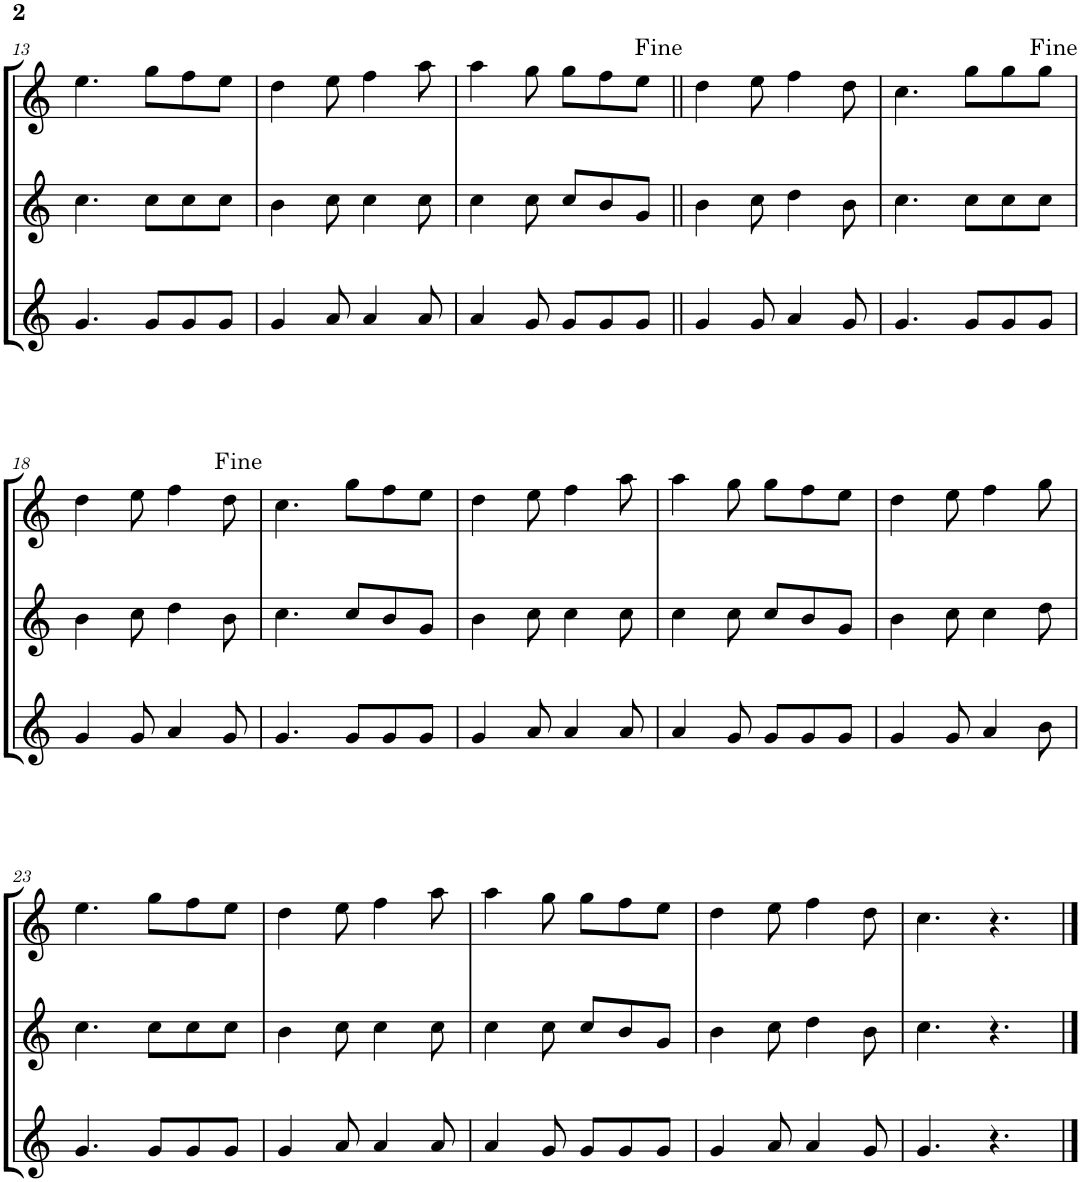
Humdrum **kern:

**kern	**kern	**kern
*part3	*part2	*part1
*staff3	*staff2	*staff1
*I"Gralla 3	*I"Gralla 2	*I"Gralla 1
!!LO:PB:g=z
*clefG2	*clefG2	*clefG2
*k[]	*k[]	*k[]
*M6/8	*M6/8	*M6/8
=13	=13	=13
4.g/	4.cc\	4.ee\
8g/L	8cc\L	8gg\L
8g/	8cc\	8ff\
8g/J	8cc\J	8ee\J
=14	=14	=14
4g/	4b\	4dd\
8a/	8cc\	8ee\
4a/	4cc\	4ff\
8a/	8cc\	8aa\
=15	=15	=15
4a/	4cc\	4aa\
8g/	8cc\	8gg\
8g/L	8cc/L	8gg\L
8g/	8b/	8ff\
8g/J	8g/J	8ee\J
=16||	=16||	=16||
4g/	4b\	4dd\
8g/	8cc\	8ee\
4a/	4dd\	4ff\
8g/	8b\	8dd\
=17	=17	=17
4.g/	4.cc\	4.cc\
8g/L	8cc\L	8gg\L
8g/	8cc\	8gg\
8g/J	8cc\J	8gg\J
!!LO:LB:g=z
=18	=18	=18
4g/	4b\	4dd\
8g/	8cc\	8ee\
4a/	4dd\	4ff\
8g/	8b\	8dd\
=19	=19	=19
4.g/	4.cc\	4.cc\
8g/L	8cc/L	8gg\L
8g/	8b/	8ff\
8g/J	8g/J	8ee\J
=20	=20	=20
4g/	4b\	4dd\
8a/	8cc\	8ee\
4a/	4cc\	4ff\
8a/	8cc\	8aa\
=21	=21	=21
4a/	4cc\	4aa\
8g/	8cc\	8gg\
8g/L	8cc/L	8gg\L
8g/	8b/	8ff\
8g/J	8g/J	8ee\J
=22	=22	=22
4g/	4b\	4dd\
8g/	8cc\	8ee\
4a/	4cc\	4ff\
8b\	8dd\	8gg\
!!LO:LB:g=z
=23	=23	=23
4.g/	4.cc\	4.ee\
8g/L	8cc\L	8gg\L
8g/	8cc\	8ff\
8g/J	8cc\J	8ee\J
=24	=24	=24
4g/	4b\	4dd\
8a/	8cc\	8ee\
4a/	4cc\	4ff\
8a/	8cc\	8aa\
=25	=25	=25
4a/	4cc\	4aa\
8g/	8cc\	8gg\
8g/L	8cc/L	8gg\L
8g/	8b/	8ff\
8g/J	8g/J	8ee\J
=26	=26	=26
4g/	4b\	4dd\
8a/	8cc\	8ee\
4a/	4dd\	4ff\
8g/	8b\	8dd\
=27	=27	=27
4.g/	4.cc\	4.cc\
4.r	4.r	4.r
==	==	==
*-	*-	*-
